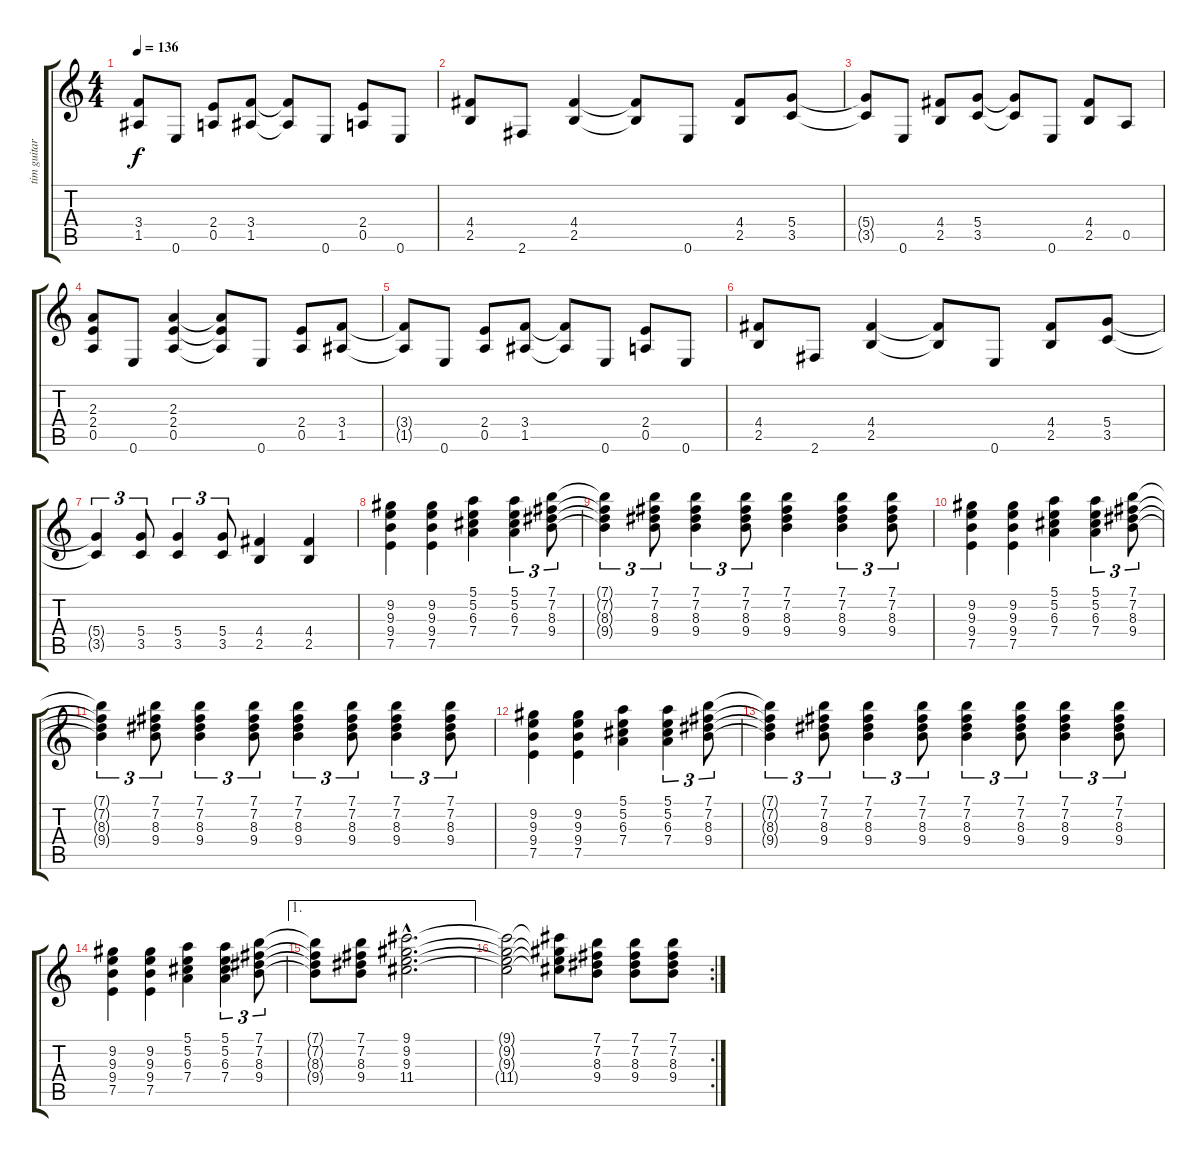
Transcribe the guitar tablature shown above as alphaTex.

\track ("tim guitar 2" "tim guitar") {instrument distortionguitar}
\staff {score tabs}
\tuning (E4 B3 G3 D3 A2 E2) {hide}
\ts (4 4)
\tempo 136
\clef g2
\ks c
(3.4{t} 1.5{t}).8{dy f} 0.6.8 (2.4 0.5).8 (3.4 1.5).8 (3.4{t} 1.5{t}).8 0.6.8 (2.4 0.5).8 0.6.8 |
(4.4 2.5).8 2.6.8 (4.4 2.5).4 (4.4{t} 2.5{t}).8 0.6.8 (4.4 2.5).8 (5.4 3.5).8 |
(5.4{t} 3.5{t}).8 0.6.8 (4.4 2.5).8 (5.4 3.5).8 (5.4{t} 3.5{t}).8 0.6.8 (4.4 2.5).8 0.5.8 |
(2.3 2.4 0.5).8 0.6.8 (2.3 2.4 0.5).4 (2.3{t} 2.4{t} 0.5{t}).8 0.6.8 (2.4 0.5).8 (3.4 1.5).8 |
(3.4{t} 1.5{t}).8 0.6.8 (2.4 0.5).8 (3.4 1.5).8 (3.4{t} 1.5{t}).8 0.6.8 (2.4 0.5).8 0.6.8 |
(4.4 2.5).8 2.6.8 (4.4 2.5).4 (4.4{t} 2.5{t}).8 0.6.8 (4.4 2.5).8 (5.4 3.5).8 |
(5.4{t} 3.5{t}).4{tu (3 2)} (5.4 3.5).8{tu (3 2)} (5.4 3.5).4{tu (3 2)} (5.4 3.5).8{tu (3 2)} (4.4 2.5).4 (4.4 2.5).4 |
(9.2 9.3 9.4 7.5).4 (9.2 9.3 9.4 7.5).4 (5.1 5.2 6.3 7.4).4 (5.1 5.2 6.3 7.4).4{tu (3 2)} (7.1 7.2 8.3 9.4).8{tu (3 2)} |
(7.1{t} 7.2{t} 8.3{t} 9.4{t}).4{tu (3 2)} (7.1 7.2 8.3 9.4).8{tu (3 2)} (7.1 7.2 8.3 9.4).4{tu (3 2)} (7.1 7.2 8.3 9.4).8{tu (3 2)} (7.1 7.2 8.3 9.4).4 (7.1 7.2 8.3 9.4).4{tu (3 2)} (7.1 7.2 8.3 9.4).8{tu (3 2)} |
(9.2 9.3 9.4 7.5).4 (9.2 9.3 9.4 7.5).4 (5.1 5.2 6.3 7.4).4 (5.1 5.2 6.3 7.4).4{tu (3 2)} (7.1 7.2 8.3 9.4).8{tu (3 2)} |
(7.1{t} 7.2{t} 8.3{t} 9.4{t}).4{tu (3 2)} (7.1 7.2 8.3 9.4).8{tu (3 2)} (7.1 7.2 8.3 9.4).4{tu (3 2)} (7.1 7.2 8.3 9.4).8{tu (3 2)} (7.1 7.2 8.3 9.4).4{tu (3 2)} (7.1 7.2 8.3 9.4).8{tu (3 2)} (7.1 7.2 8.3 9.4).4{tu (3 2)} (7.1 7.2 8.3 9.4).8{tu (3 2)} |
(9.2 9.3 9.4 7.5).4 (9.2 9.3 9.4 7.5).4 (5.1 5.2 6.3 7.4).4 (5.1 5.2 6.3 7.4).4{tu (3 2)} (7.1 7.2 8.3 9.4).8{tu (3 2)} |
(7.1{t} 7.2{t} 8.3{t} 9.4{t}).4{tu (3 2)} (7.1 7.2 8.3 9.4).8{tu (3 2)} (7.1 7.2 8.3 9.4).4{tu (3 2)} (7.1 7.2 8.3 9.4).8{tu (3 2)} (7.1 7.2 8.3 9.4).4{tu (3 2)} (7.1 7.2 8.3 9.4).8{tu (3 2)} (7.1 7.2 8.3 9.4).4{tu (3 2)} (7.1 7.2 8.3 9.4).8{tu (3 2)} |
(9.2 9.3 9.4 7.5).4 (9.2 9.3 9.4 7.5).4 (5.1 5.2 6.3 7.4).4 (5.1 5.2 6.3 7.4).4{tu (3 2)} (7.1 7.2 8.3 9.4).8{tu (3 2)} |
\ae 1
(7.1{t} 7.2{t} 8.3{t} 9.4{t}).8 (7.1 7.2 8.3 9.4).8 (9.1{hac} 9.2{hac} 9.3{hac} 11.4{hac}).2{d} |
\rc 2
(9.1{t} 9.2{t} 9.3{t} 11.4{t}).2 (9.1{t} 9.2{t} 9.3{t} 11.4{t}).8 (7.1 7.2 8.3 9.4).8 (7.1 7.2 8.3 9.4).8 (7.1 7.2 8.3 9.4).8
